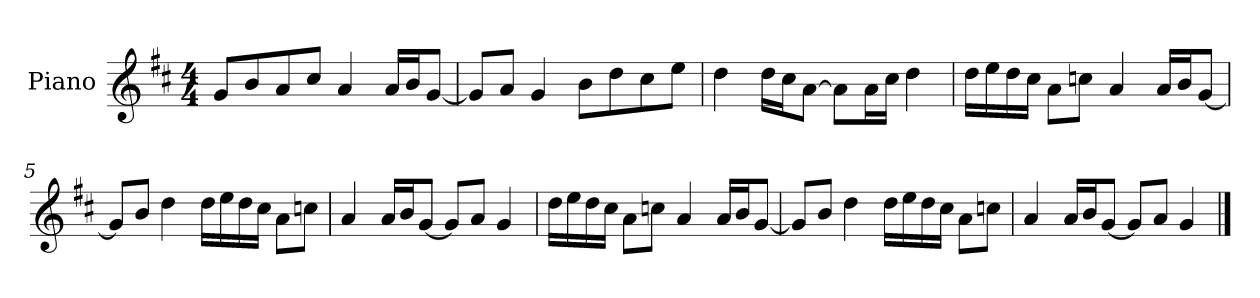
**kern
*part1
*staff1
*I"Piano
*I'P-no
*clefG2
*k[f#c#]
*M4/4
*MM90
=1
8g/L
8b/
8a/
8cc#/J
4a/
16a/LL
16b/J
[8g/J
=2
8g/L]
8a/J
4g/
8b\L
8dd\
8cc#\
8ee\J
=3
4dd\
16dd\LL
16cc#\J
[8a\J
8a\L]
16a\L
16cc#\JJ
4dd\
=4
16dd\LL
16ee\
16dd\
16cc#\JJ
8a\L
8ccn\J
4a/
16a/LL
16b/J
[8g/J
!!LO:LB:g=z
=5
8g/L]
8b/J
4dd\
16dd\LL
16ee\
16dd\
16cc#\JJ
8a\L
8ccn\J
=6
4a/
16a/LL
16b/J
[8g/J
8g/L]
8a/J
4g/
=7
16dd\LL
16ee\
16dd\
16cc#\JJ
8a\L
8ccn\J
4a/
16a/LL
16b/J
[8g/J
=8
8g/L]
8b/J
4dd\
16dd\LL
16ee\
16dd\
16cc#\JJ
8a\L
8ccn\J
!!LO:LB:g=z
=9
4a/
16a/LL
16b/J
[8g/J
8g/L]
8a/J
4g/
==
*-
